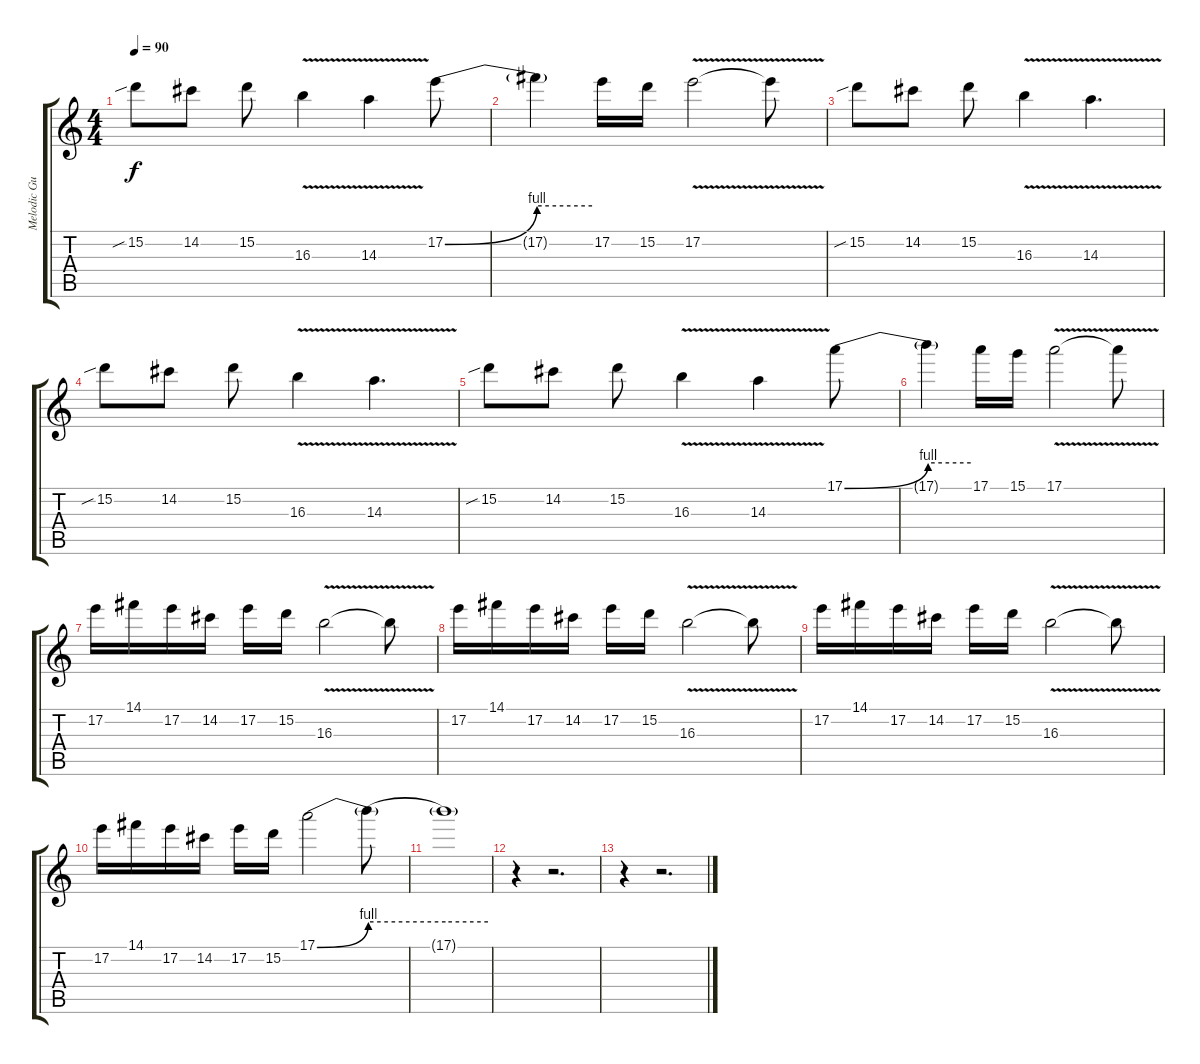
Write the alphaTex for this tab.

\track ("Melodic Guitar" "Melodic Gu") {instrument overdrivenguitar}
\staff {score tabs}
\tuning (E4 B3 G3 D3 A2 E2) {hide}
\ts (4 4)
\tempo 90
\clef g2
\ks c
15.2{sib}.8{dy f} 14.2.8 15.2.8 16.3{v}.4 14.3{v}.4 17.2{be (bend 0 0 60 4)}.8 |
17.2{be (hold 0 4 60 4) t}.4 17.2.16 15.2.16 17.2{v}.2 17.2{v t}.8 |
15.2{sib}.8 14.2.8 15.2.8 16.3{v}.4 14.3{v}.4{d} |
15.2{sib}.8 14.2.8 15.2.8 16.3{v}.4 14.3{v}.4{d} |
15.2{sib}.8 14.2.8 15.2.8 16.3{v}.4 14.3{v}.4 17.1{be (bend 0 0 60 4)}.8 |
17.1{be (hold 0 4 60 4) t}.4 17.1.16 15.1.16 17.1{v}.2 17.1{v t}.8 |
17.2.16 14.1.16 17.2.16 14.2.16 17.2.16 15.2.16 16.3{v}.2 16.3{v t}.8 |
17.2.16 14.1.16 17.2.16 14.2.16 17.2.16 15.2.16 16.3{v}.2 16.3{v t}.8 |
17.2.16 14.1.16 17.2.16 14.2.16 17.2.16 15.2.16 16.3{v}.2 16.3{v t}.8 |
17.2.16 14.1.16 17.2.16 14.2.16 17.2.16 15.2.16 17.1{be (bend 0 0 60 4)}.2 17.1{be (hold 0 4 60 4) t}.8 |
17.1{be (hold 0 4 60 4) t}.1 |
r.4 r.2{d} |
r.4 r.2{d}
